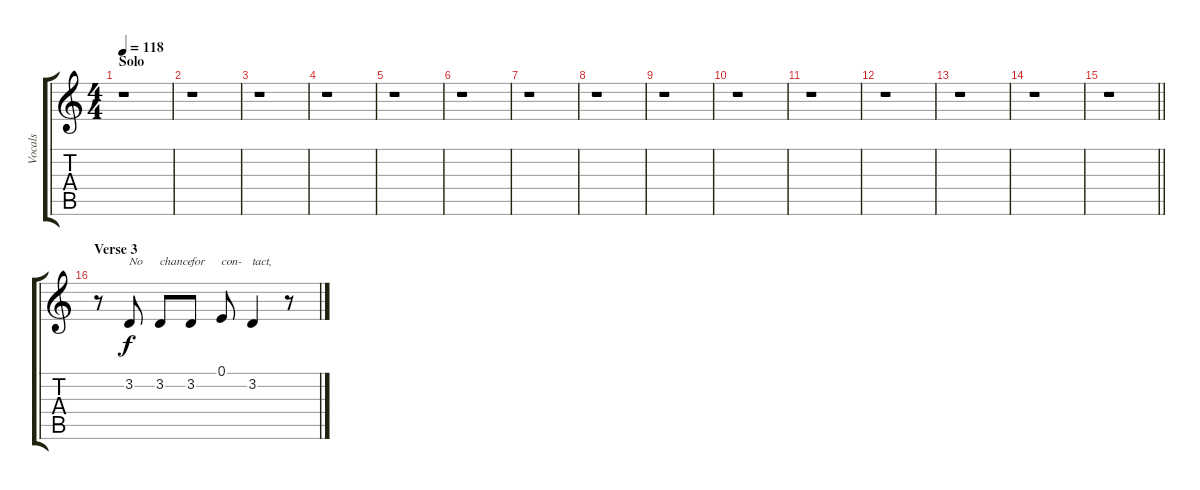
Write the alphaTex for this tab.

\track ("Vocals" "Vocals") {mute instrument brasssection}
\staff {score tabs}
\tuning (E4 B3 G3 D3 A2 E2) {hide}
\ts (4 4)
\section ("" "Solo")
\tempo 118
\clef g2
\ks c
r.1{dy f} |
r.1 |
r.1 |
r.1 |
r.1 |
r.1 |
r.1 |
r.1 |
r.1 |
r.1 |
r.1 |
r.1 |
r.1 |
r.1 |
\barLineRight lightlight
r.1 |
\section ("" "Verse 3")
r.8 3.2.8{txt "No"} 3.2.8{txt "chance"} 3.2.8{txt "for"} 0.1.8{txt "con-"} 3.2.4{txt "tact,"} r.8
